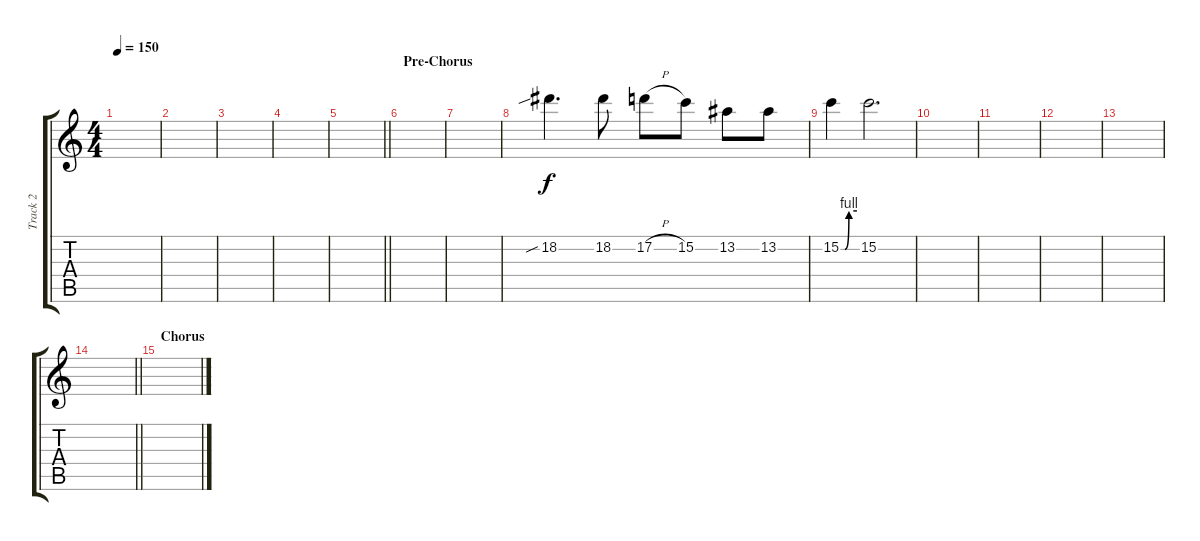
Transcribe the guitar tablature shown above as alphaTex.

\track ("Track 2" "Track 2") {instrument distortionguitar}
\staff {score tabs}
\tuning (D4 A3 F3 C3 G2 D2) {hide}
\ts (4 4)
\tempo 150
\clef g2
\ks c
|
|
|
|
\barLineRight lightlight
|
\section ("" "Pre-Chorus")
|
|
18.2{sib}.4{d} 18.2.8 17.2{h}.8 15.2.8 13.2.8 13.2.8 |
15.2{be (custom 0 0 15 0 30 4 60 4)}.4 15.2.2{d} |
|
|
|
|
\barLineRight lightlight
|
\section ("" "Chorus")
